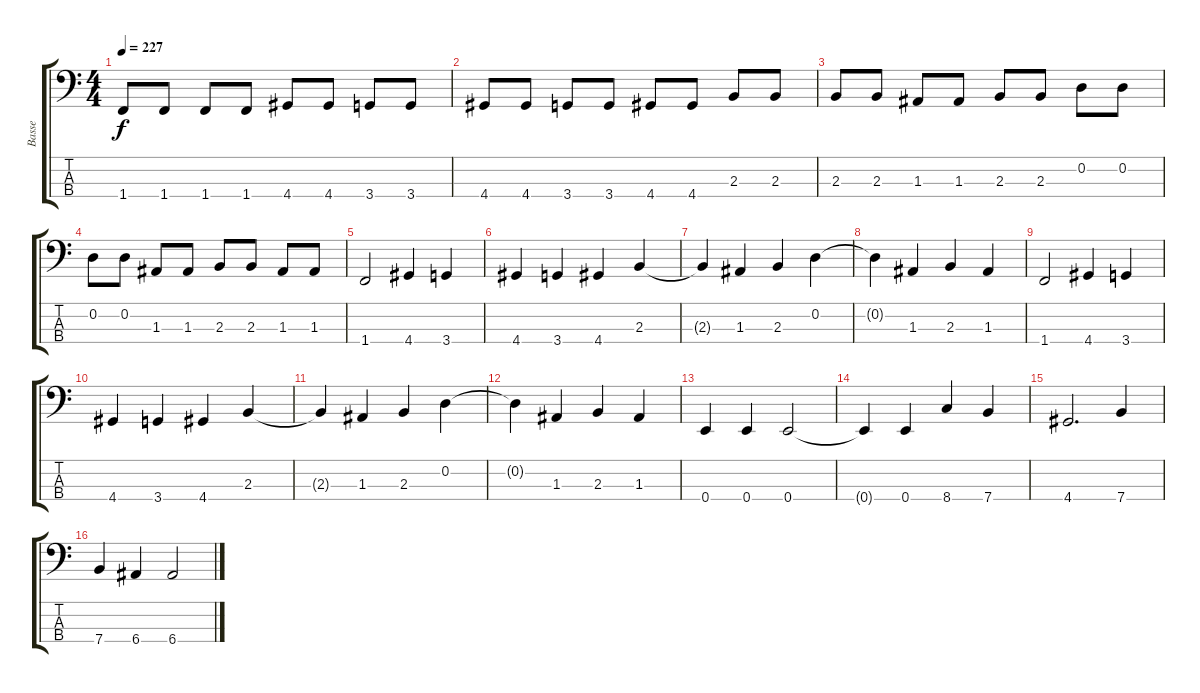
\track ("Basse" "Basse") {instrument electricbasspick}
\staff {score tabs}
\tuning (G2 D2 A1 E1) {hide}
\ts (4 4)
\tempo 227
\clef f4
\ks c
1.4.8{dy f} 1.4.8 1.4.8 1.4.8 4.4.8 4.4.8 3.4.8 3.4.8 |
4.4.8 4.4.8 3.4.8 3.4.8 4.4.8 4.4.8 2.3.8 2.3.8 |
2.3.8 2.3.8 1.3.8 1.3.8 2.3.8 2.3.8 0.2.8 0.2.8 |
0.2.8 0.2.8 1.3.8 1.3.8 2.3.8 2.3.8 1.3.8 1.3.8 |
1.4.2 4.4.4 3.4.4 |
4.4.4 3.4.4 4.4.4 2.3.4 |
2.3{t}.4 1.3.4 2.3.4 0.2.4 |
0.2{t}.4 1.3.4 2.3.4 1.3.4 |
1.4.2 4.4.4 3.4.4 |
4.4.4 3.4.4 4.4.4 2.3.4 |
2.3{t}.4 1.3.4 2.3.4 0.2.4 |
0.2{t}.4 1.3.4 2.3.4 1.3.4 |
0.4.4 0.4.4 0.4.2 |
0.4{t}.4 0.4.4 8.4.4 7.4.4 |
4.4.2{d} 7.4.4 |
7.4.4 6.4.4 6.4.2
